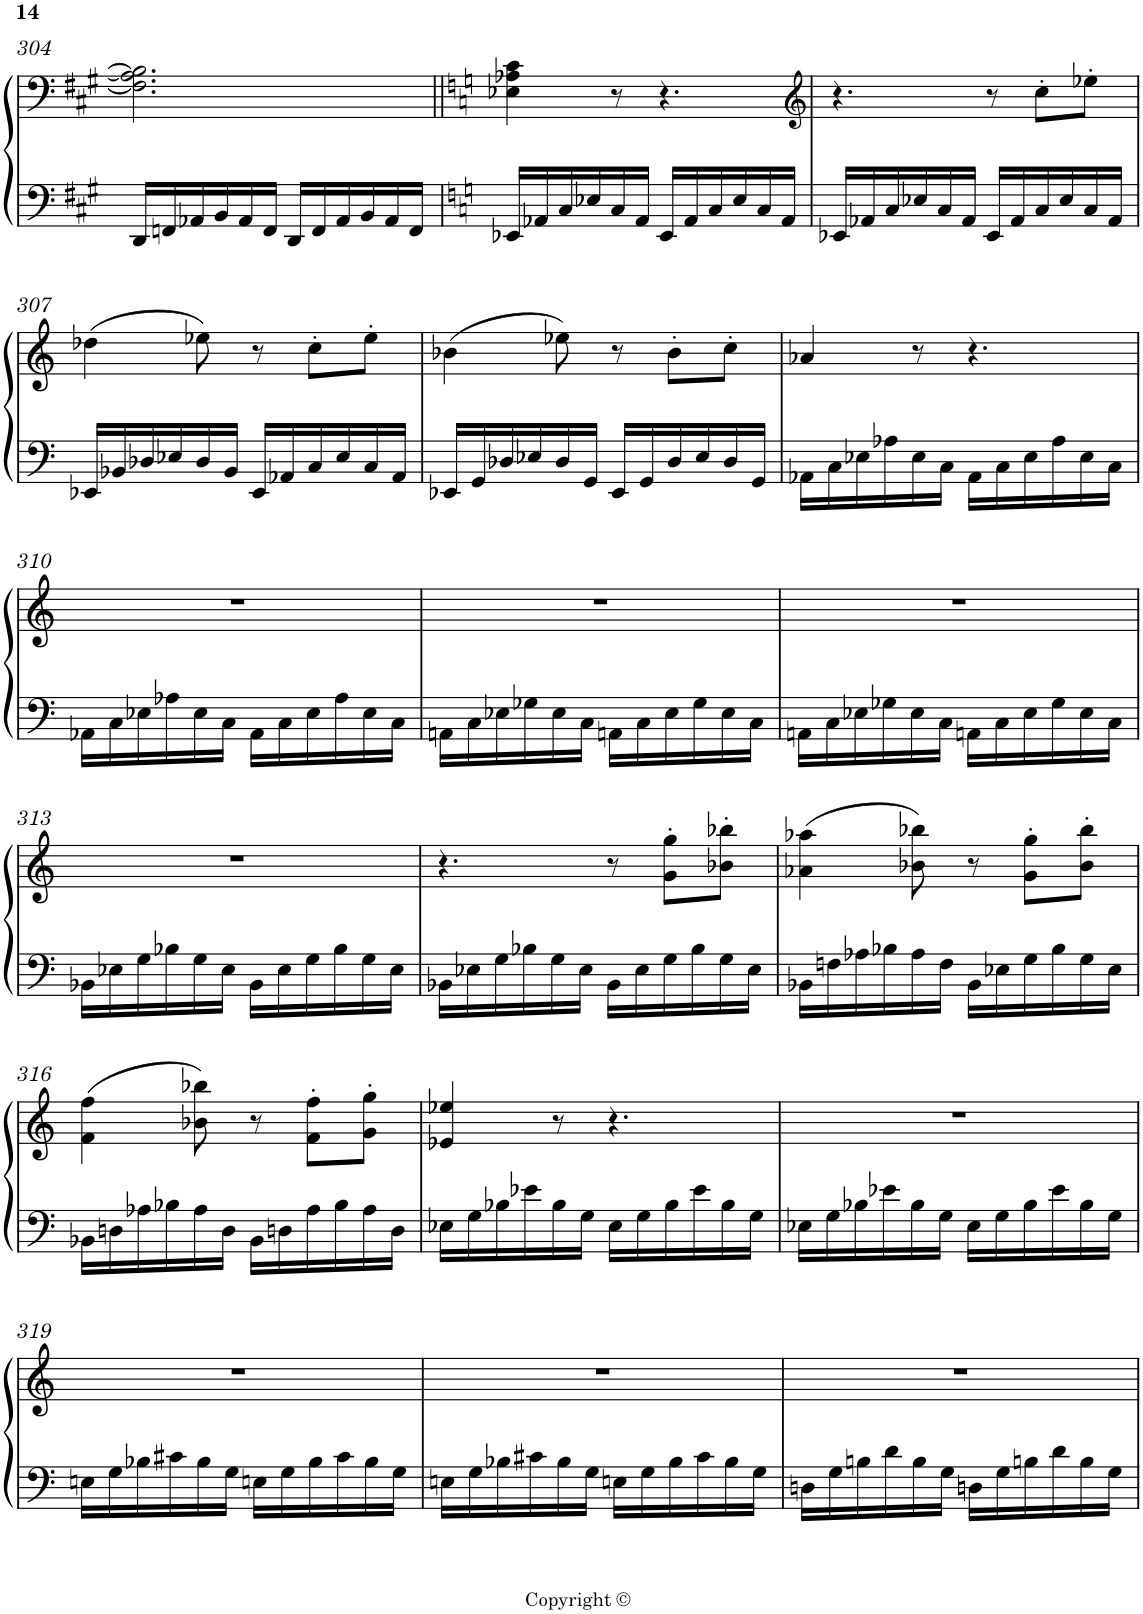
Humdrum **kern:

**kern	**kern
*part1	*part1
*staff2	*staff1
*I"Piano	*
*I'Pno.	*
!!LO:PB:g=z
*clefF4	*clefF4
*k[f#c#g#]	*k[f#c#g#]
*M6/8	*M6/8
=304	=304
16DD/LL	2.F\] 2.A-\] 2.B\]
16FFn/	.
16AA-X/	.
16BB/	.
16AA-/	.
16FF/JJ	.
16DD/LL	.
16FF/	.
16AA-/	.
16BB/	.
16AA-/	.
16FF/JJ	.
=305||	=305||
*k[]	*k[]
*a:	*a:
16EE-X/LL	4E-X\ 4A-X\ 4c\
16AA-X/	.
16C/	.
16E-X/	.
16C/	8r
16AA-/JJ	.
16EE-/LL	4.r
16AA-/	.
16C/	.
16E-/	.
16C/	.
16AA-/JJ	.
=306	=306
*	*clefG2
16EE-X/LL	4.r
16AA-X/	.
16C/	.
16E-X/	.
16C/	.
16AA-/JJ	.
16EE-/LL	8r
16AA-/	.
16C/	8cc'\L
16E-/	.
16C/	8ee-X'\J
16AA-/JJ	.
!!LO:LB:g=z
=307	=307
16EE-X/LL	(>4dd-X\
16BB-X/	.
16D-X/	.
16E-X/	.
16D-/	8ee-X\)
16BB-/JJ	.
16EE-/LL	8r
16AA-X/	.
16C/	8cc'\L
16E-/	.
16C/	8ee-'\J
16AA-/JJ	.
=308	=308
16EE-X/LL	(>4b-X\
16GG/	.
16D-X/	.
16E-X/	.
16D-/	8ee-X\)
16GG/JJ	.
16EE-/LL	8r
16GG/	.
16D-/	8b-'\L
16E-/	.
16D-/	8cc'\J
16GG/JJ	.
=309	=309
16AA-X\LL	4a-X/
16C\	.
16E-X\	.
16A-X\	.
16E-\	8r
16C\JJ	.
16AA-\LL	4.r
16C\	.
16E-\	.
16A-\	.
16E-\	.
16C\JJ	.
!!LO:LB:g=z
=310	=310
16AA-X\LL	2.r
16C\	.
16E-X\	.
16A-X\	.
16E-\	.
16C\JJ	.
16AA-\LL	.
16C\	.
16E-\	.
16A-\	.
16E-\	.
16C\JJ	.
=311	=311
16AAn\LL	2.r
16C\	.
16E-X\	.
16G-X\	.
16E-\	.
16C\JJ	.
16AAn\LL	.
16C\	.
16E-\	.
16G-\	.
16E-\	.
16C\JJ	.
=312	=312
16AAn\LL	2.r
16C\	.
16E-X\	.
16G-X\	.
16E-\	.
16C\JJ	.
16AAn\LL	.
16C\	.
16E-\	.
16G-\	.
16E-\	.
16C\JJ	.
!!LO:LB:g=z
=313	=313
16BB-X\LL	2.r
16E-X\	.
16G\	.
16B-X\	.
16G\	.
16E-\JJ	.
16BB-\LL	.
16E-\	.
16G\	.
16B-\	.
16G\	.
16E-\JJ	.
=314	=314
16BB-X\LL	4.r
16E-X\	.
16G\	.
16B-X\	.
16G\	.
16E-\JJ	.
16BB-\LL	8r
16E-\	.
16G\	8g\' 8gg\'L
16B-\	.
16G\	8b-X\' 8bb-X\'J
16E-\JJ	.
=315	=315
16BB-X\LL	(>4a-X\ 4aa-X\
16Fn\	.
16A-X\	.
16B-X\	.
16A-\	8b-X\ 8bb-X\)
16F\JJ	.
16BB-\LL	8r
16E-X\	.
16G\	8g\' 8gg\'L
16B-\	.
16G\	8b-\' 8bb-\'J
16E-\JJ	.
!!LO:LB:g=z
=316	=316
16BB-X\LL	(>4f\ 4ff\
16Dn\	.
16A-X\	.
16B-X\	.
16A-\	8b-X\ 8bb-X\)
16D\JJ	.
16BB-\LL	8r
16Dn\	.
16A-\	8f\' 8ff\'L
16B-\	.
16A-\	8g\' 8gg\'J
16D\JJ	.
=317	=317
16E-X\LL	4e-X/ 4ee-X/
16G\	.
16B-X\	.
16e-X\	.
16B-\	8r
16G\JJ	.
16E-\LL	4.r
16G\	.
16B-\	.
16e-\	.
16B-\	.
16G\JJ	.
=318	=318
16E-X\LL	2.r
16G\	.
16B-X\	.
16e-X\	.
16B-\	.
16G\JJ	.
16E-\LL	.
16G\	.
16B-\	.
16e-\	.
16B-\	.
16G\JJ	.
!!LO:LB:g=z
=319	=319
16En\LL	2.r
16G\	.
16B-X\	.
16c#X\	.
16B-\	.
16G\JJ	.
16En\LL	.
16G\	.
16B-\	.
16c#\	.
16B-\	.
16G\JJ	.
=320	=320
16En\LL	2.r
16G\	.
16B-X\	.
16c#X\	.
16B-\	.
16G\JJ	.
16En\LL	.
16G\	.
16B-\	.
16c#\	.
16B-\	.
16G\JJ	.
=321	=321
16Dn\LL	2.r
16G\	.
16Bn\	.
16d\	.
16B\	.
16G\JJ	.
16Dn\LL	.
16G\	.
16Bn\	.
16d\	.
16B\	.
16G\JJ	.
=	=
*-	*-
